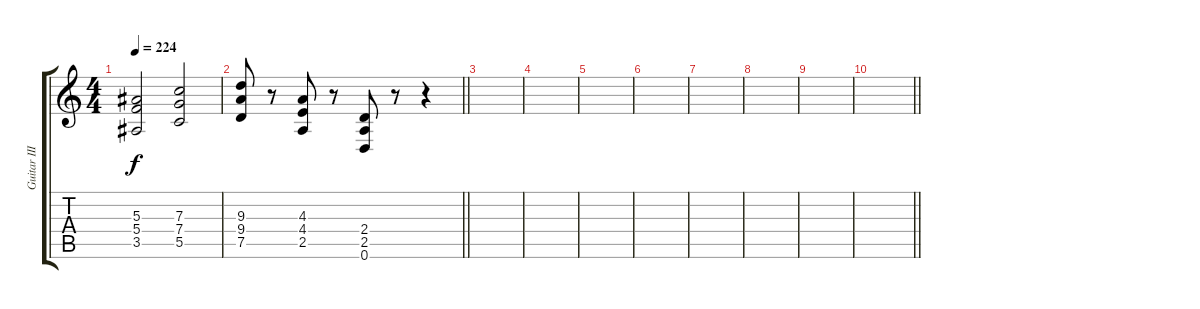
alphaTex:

\track ("Guitar III" "Guitar III") {instrument distortionguitar}
\staff {score tabs}
\tuning (D4 A3 F3 C3 G2 D2) {hide}
\ts (4 4)
\tempo 224
\clef g2
\ks c
(5.3 5.4 3.5).2{dy f} (7.3 7.4 5.5).2 |
\barLineRight lightlight
(9.3 9.4 7.5).8 r.8 (4.3 4.4 2.5).8 r.8 (2.4 2.5 0.6).8 r.8 r.4 |
|
|
|
|
|
|
|
\barLineRight lightlight
